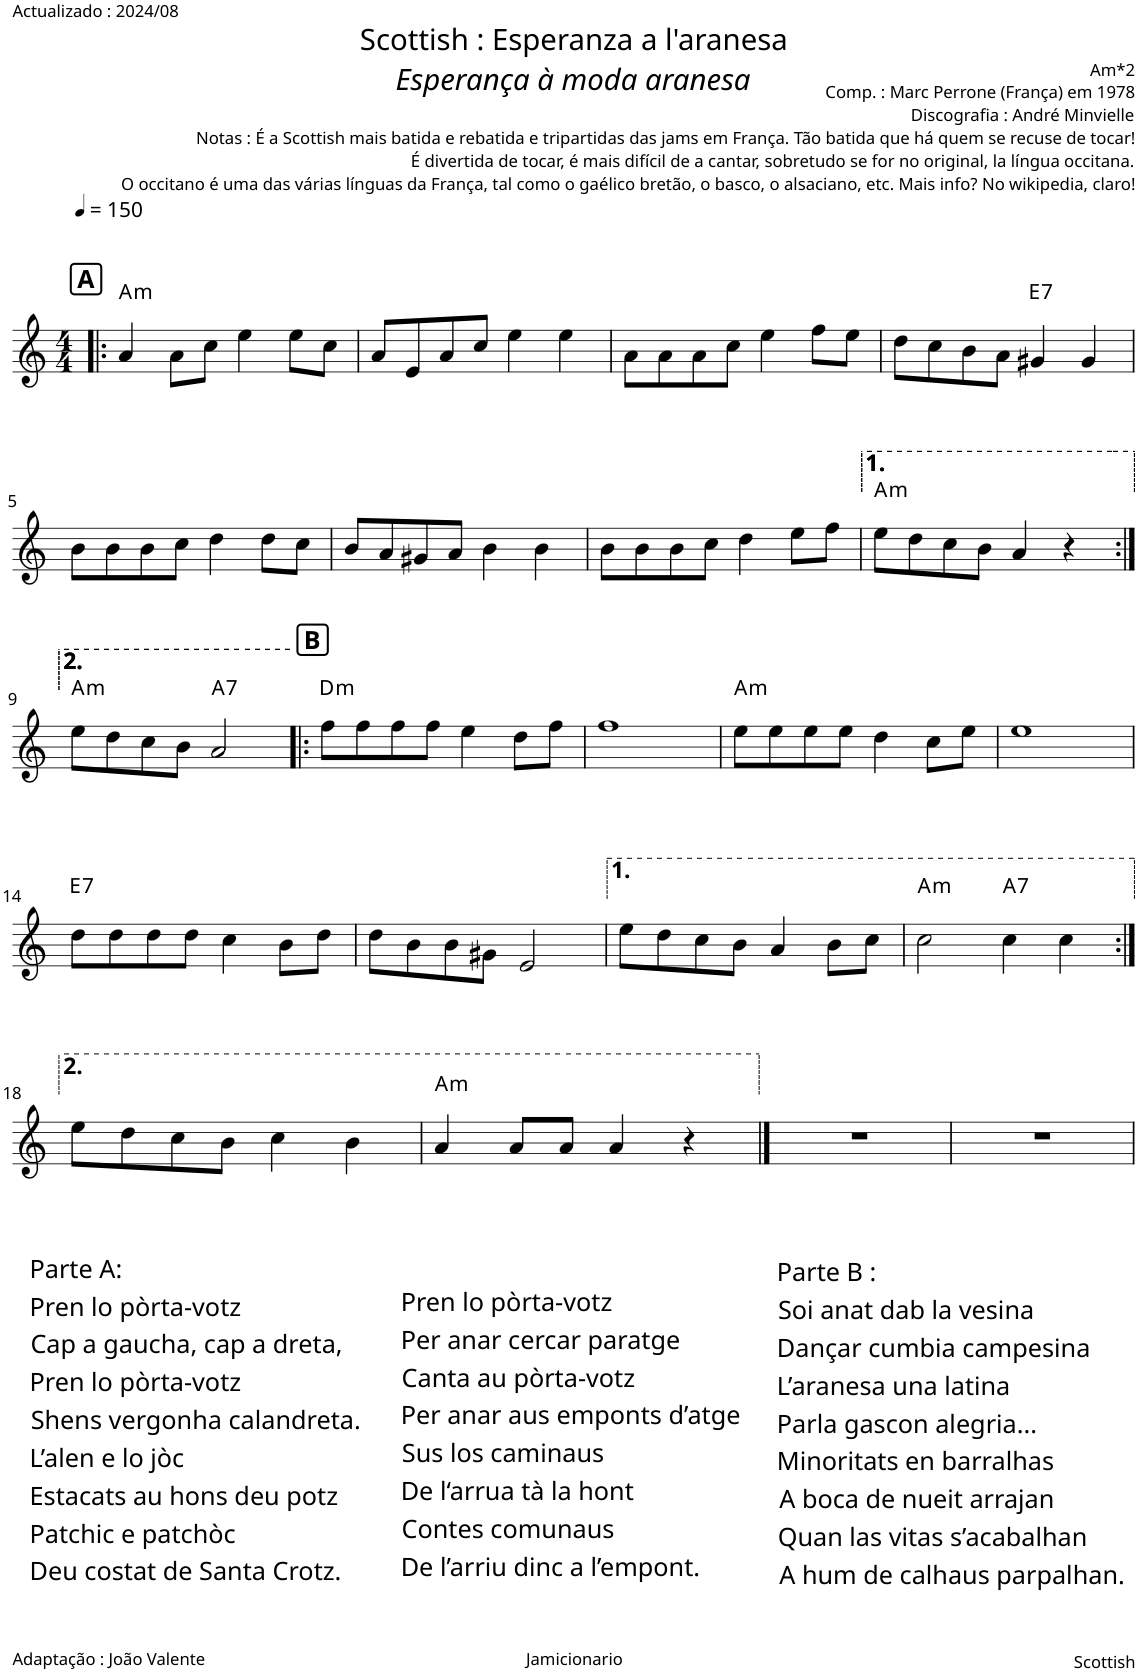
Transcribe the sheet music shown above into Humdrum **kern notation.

**kern	**harte
*part1	*part1
*staff1	*
*I"Piano	*
*I'Pno.	*
*clefG2	*
*k[]	*
*M4/4	*
*MM150	*
!!LO:REH:place=s1:a:B:cj:fs=12:t=A
=1!|:	=1!|:
!	!LO:H:kt=m
4a/	A:min
8a\L	.
8cc\J	.
4ee\	.
8ee\L	.
8cc\J	.
=2	=2
8a/L	.
8e/	.
8a/	.
8cc/J	.
4ee\	.
4ee\	.
=3	=3
8a\L	.
8a\	.
8a\	.
8cc\J	.
4ee\	.
8ff\L	.
8ee\J	.
=4	=4
8dd\L	.
8cc\	.
8b\	.
8a\J	.
!	!LO:H:kt=7
4g#X/	E:7
4g#/	.
!!LO:LB:g=z
=5	=5
8b\L	.
8b\	.
8b\	.
8cc\J	.
4dd\	.
8dd\L	.
8cc\J	.
=6	=6
8b/L	.
8a/	.
8g#X/	.
8a/J	.
4b\	.
4b\	.
=7	=7
8b\L	.
8b\	.
8b\	.
8cc\J	.
4dd\	.
8ee\L	.
8ff\J	.
=8	=8
!	!LO:H:kt=m
8ee\L	A:min
8dd\	.
8cc\	.
8b\J	.
4a/	.
4r	.
!!LO:LB:g=z
=9:|!	=9:|!
!	!LO:H:kt=m
8ee\L	A:min
8dd\	.
8cc\	.
8b\J	.
!	!LO:H:kt=7
2a/	A:7
!!LO:REH:place=s1:a:B:cj:fs=12:t=B
=10!|:	=10!|:
!	!LO:H:kt=m
8ff\L	D:min
8ff\	.
8ff\	.
8ff\J	.
4ee\	.
8dd\L	.
8ff\J	.
=11	=11
1ff	.
=12	=12
!	!LO:H:kt=m
8ee\L	A:min
8ee\	.
8ee\	.
8ee\J	.
4dd\	.
8cc\L	.
8ee\J	.
=13	=13
1ee	.
!!LO:LB:g=z
=14	=14
!	!LO:H:kt=7
8dd\L	E:7
8dd\	.
8dd\	.
8dd\J	.
4cc\	.
8b\L	.
8dd\J	.
=15	=15
8dd\L	.
8b\	.
8b\	.
8g#X\J	.
2e/	.
=16	=16
8ee\L	.
8dd\	.
8cc\	.
8b\J	.
4a/	.
8b\L	.
8cc\J	.
=17	=17
!	!LO:H:kt=m
2cc\	A:min
!	!LO:H:kt=7
4cc\	A:7
4cc\	.
!!LO:LB:g=z
=18:|!	=18:|!
8ee\L	.
8dd\	.
8cc\	.
8b\J	.
4cc\	.
4b\	.
=19	=19
!	!LO:H:kt=m
4a/	A:min
8a/L	.
8a/J	.
4a/	.
!LO:TX:b:t=Parte A&colon;	!
!LO:TX:b:t=Pren lo pòrta-votz	!
!LO:TX:b:t=Cap a gaucha, cap a dreta,	!
!LO:TX:b:t=Pren lo pòrta-votz	!
!LO:TX:b:t=Shens vergonha calandreta.	!
!LO:TX:b:t=L’alen e lo jòc	!
!LO:TX:b:t=Estacats au hons deu potz	!
!LO:TX:b:t=Patchic e patchòc	!
!LO:TX:b:t=Deu costat de Santa Crotz.	!
!LO:TX:b:t=Parte B &colon;	!
!LO:TX:b:t=Soi anat dab la vesina	!
!LO:TX:b:t=Dançar cumbia campesina	!
!LO:TX:b:t=L’aranesa una latina	!
!LO:TX:b:t=Parla gascon alegria...	!
!LO:TX:b:t=Minoritats en barralhas	!
!LO:TX:b:t=A boca de nueit arrajan	!
!LO:TX:b:t=Quan las vitas s’acabalhan	!
!LO:TX:b:t=A hum de calhaus parpalhan.	!
!LO:TX:b:t=Pren lo pòrta-votz	!
!LO:TX:b:t=Per anar cercar paratge	!
!LO:TX:b:t=Canta au pòrta-votz	!
!LO:TX:b:t=Per anar aus emponts d’atge	!
!LO:TX:b:t=Sus los caminaus	!
!LO:TX:b:t=De l‘arrua tà la hont	!
!LO:TX:b:t=Contes comunaus	!
!LO:TX:b:t=De l’arriu dinc a l’empont.	!
4r	.
==20	==20
1r	.
=21	=21
1r	.
=	=
*-	*-
